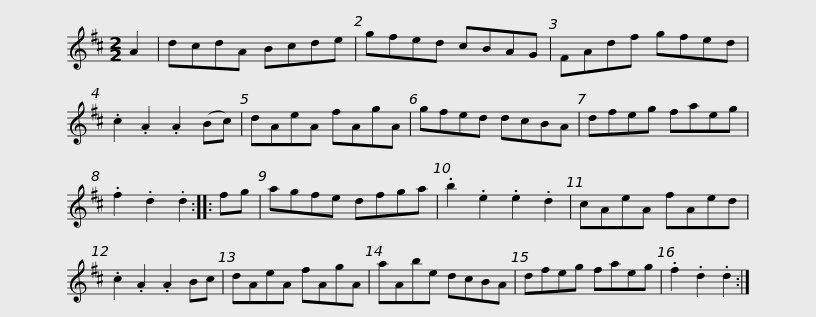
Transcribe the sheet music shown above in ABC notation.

X:1
L:1/8
M:2/2
I:linebreak $
K:D
V:1 treble
V:1
 A2 | dcdA Bcde | gfed cBAG | FAdf gfed | .c2 .A2 .A2 (Bc) | %5
 dAeA fAgA |$ gfed dcBA | dfeg faeg | .f2 .d2 .d2 :: fg | %10
 agfe dfga | .b2 .e2 .e2 .d2 | cAeA fAed |$ .c2 .A2 .A2 Bc | dAeA fAgA | %15
 aAbe dcBA | dfeg faeg | .f2 .d2 .d2 :| %18
